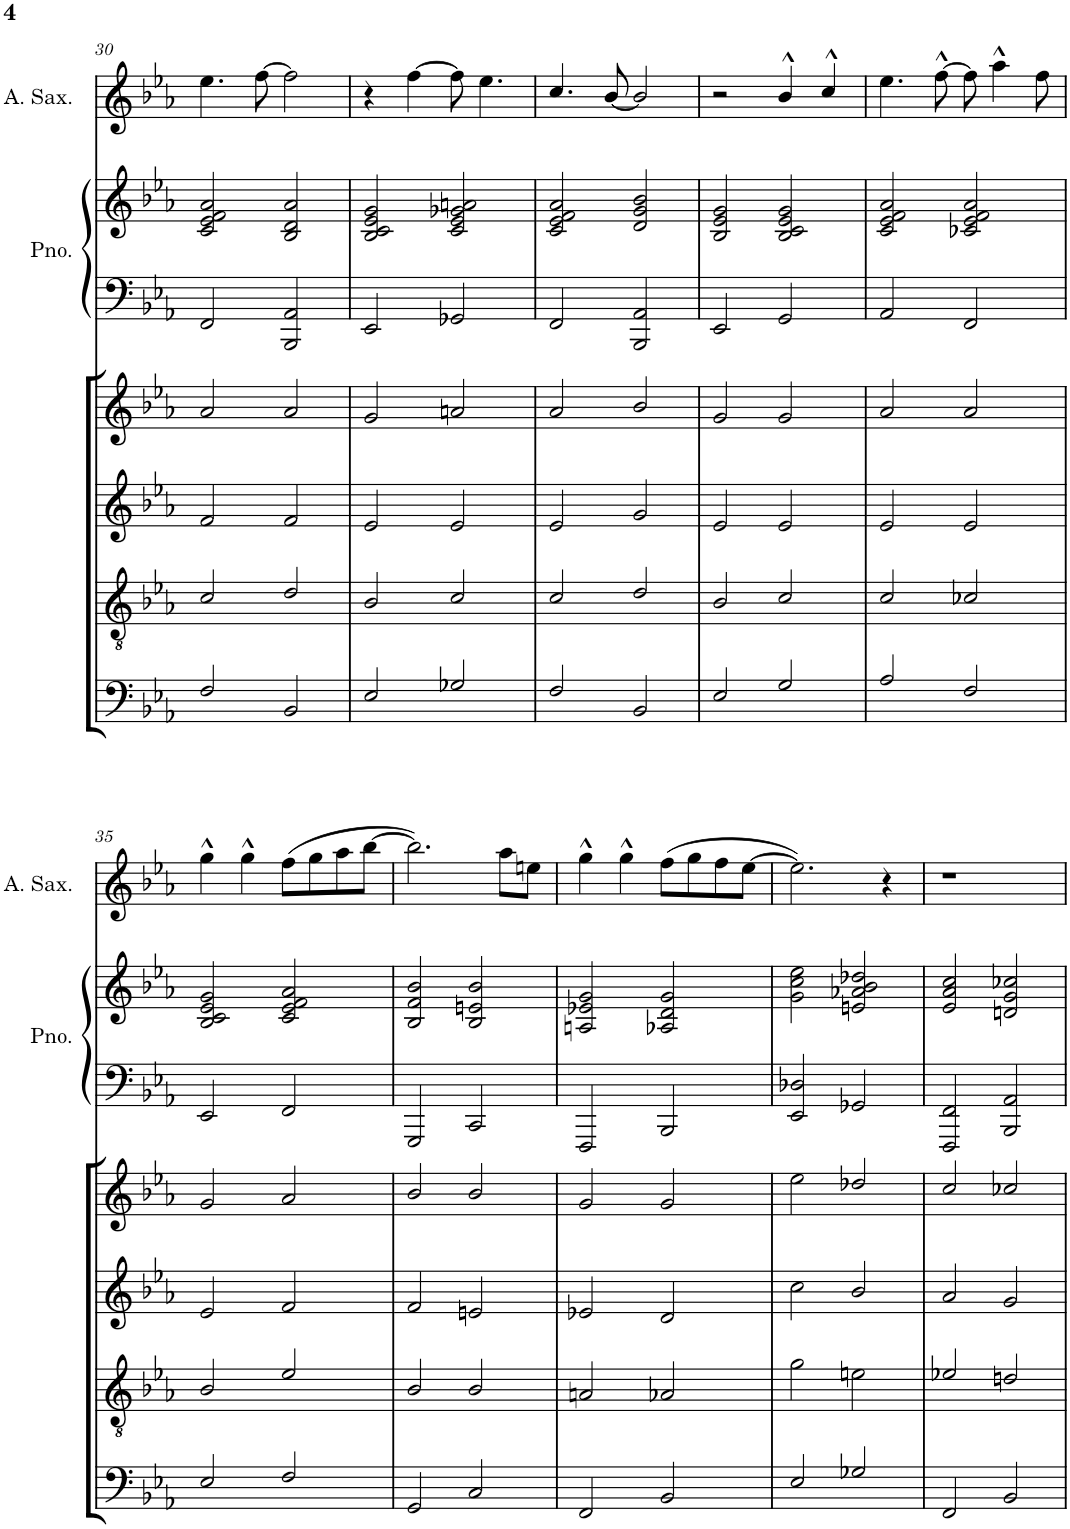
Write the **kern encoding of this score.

**kern	**kern	**kern	**kern	**kern	**kern	**kern
*part6	*part5	*part4	*part3	*part2	*part2	*part1
*staff7	*staff6	*staff5	*staff4	*staff3	*staff2	*staff1
*I"Violoncello	*I"Viola	*I"Violin II	*I"Violin I	*I"Piano	*	*I"Alto Saxophone
*I'Vc	*I'Vla	*I'Vln	*I'Vln	*I'Pno.	*	*I'A. Sax.
!!LO:PB:g=z
*clefF4	*clefGv2	*clefG2	*clefG2	*clefF4	*clefG2	*clefG2
*	*	*	*	*	*	*ITrd5c9
*k[b-e-a-]	*k[b-e-a-]	*k[b-e-a-]	*k[b-e-a-]	*k[b-e-a-]	*k[b-e-a-]	*k[b-e-a-]
*M4/4	*M4/4	*M4/4	*M4/4	*M4/4	*M4/4	*M4/4
*met(c)	*met(c)	*met(c)	*met(c)	*met(c)	*met(c)	*met(c)
=30	=30	=30	=30	=30	=30	=30
2F/	2c/	2f/	2a-/	2FF/	2c/ 2e-/ 2f/ 2a-/	4.ee-\
.	.	.	.	.	.	[8ff\
2BB-/	2d/	2f/	2a-/	2BBB-/ 2AA-/	2B-/ 2d/ 2a-/	2ff\]
=31	=31	=31	=31	=31	=31	=31
2E-/	2B-/	2e-/	2g/	2EE-/	2B-/ 2c/ 2e-/ 2g/	4r
.	.	.	.	.	.	[4ff\
2G-X/	2c/	2e-/	2an/	2GG-X/	2c/ 2e-/ 2g-X/ 2an/	8ff\]
.	.	.	.	.	.	4.ee-\
=32	=32	=32	=32	=32	=32	=32
2F/	2c/	2e-/	2a-/	2FF/	2c/ 2e-/ 2f/ 2a-/	4.cc/
.	.	.	.	.	.	[8b-/
2BB-/	2d/	2g/	2b-/	2BBB-/ 2AA-/	2d/ 2g/ 2b-/	2b-/]
=33	=33	=33	=33	=33	=33	=33
2E-/	2B-/	2e-/	2g/	2EE-/	2B-/ 2e-/ 2g/	2r
2G/	2c/	2e-/	2g/	2GG/	2B-/ 2c/ 2e-/ 2g/	4b-^^/
.	.	.	.	.	.	4cc^^/
=34	=34	=34	=34	=34	=34	=34
2A-/	2c/	2e-/	2a-/	2AA-/	2c/ 2e-/ 2f/ 2a-/	4.ee-\
.	.	.	.	.	.	[8ff^^\
2F/	2c-X/	2e-/	2a-/	2FF/	2c-X/ 2e-/ 2f/ 2a-/	8ff\]
.	.	.	.	.	.	4aa-^^\
.	.	.	.	.	.	8ff\
!!LO:LB:g=z
=35	=35	=35	=35	=35	=35	=35
2E-/	2B-/	2e-/	2g/	2EE-/	2B-/ 2c/ 2e-/ 2g/	4gg^^\
.	.	.	.	.	.	4gg^^\
2F/	2e-/	2f/	2a-/	2FF/	2c/ 2e-/ 2f/ 2a-/	(8ff\L
.	.	.	.	.	.	8gg\
.	.	.	.	.	.	8aa-\
.	.	.	.	.	.	[8bb-\J
=36	=36	=36	=36	=36	=36	=36
2GG/	2B-/	2f/	2b-/	2GGG/	2B-/ 2f/ 2b-/	2.bb-\])
2C/	2B-/	2en/	2b-/	2CC/	2B-/ 2en/ 2b-/	.
.	.	.	.	.	.	8aa-\L
.	.	.	.	.	.	8een\J
=37	=37	=37	=37	=37	=37	=37
2FF/	2An/	2e-X/	2g/	2FFF/	2An/ 2e-X/ 2g/	4gg^^\
.	.	.	.	.	.	4gg^^\
2BB-/	2A-X/	2d/	2g/	2BBB-/	2A-X/ 2d/ 2g/	(8ff\L
.	.	.	.	.	.	8gg\
.	.	.	.	.	.	8ff\
.	.	.	.	.	.	[8ee-\J
=38	=38	=38	=38	=38	=38	=38
2E-/	2g\	2cc\	2ee-\	2EE-/ 2D-X/	2g\ 2cc\ 2ee-\	2.ee-\])
2G-X/	2en\	2b-/	2dd-X/	2GG-X/	2en/ 2a-X/ 2b-/ 2dd-X/	.
.	.	.	.	.	.	4r
=39	=39	=39	=39	=39	=39	=39
2FF/	2e-X/	2a-/	2cc/	2FFF/ 2FF/	2e-/ 2a-/ 2cc/	1r
2BB-/	2dn/	2g/	2cc-X/	2BBB-/ 2AA-/	2dn/ 2g/ 2cc-X/	.
=	=	=	=	=	=	=
*-	*-	*-	*-	*-	*-	*-
